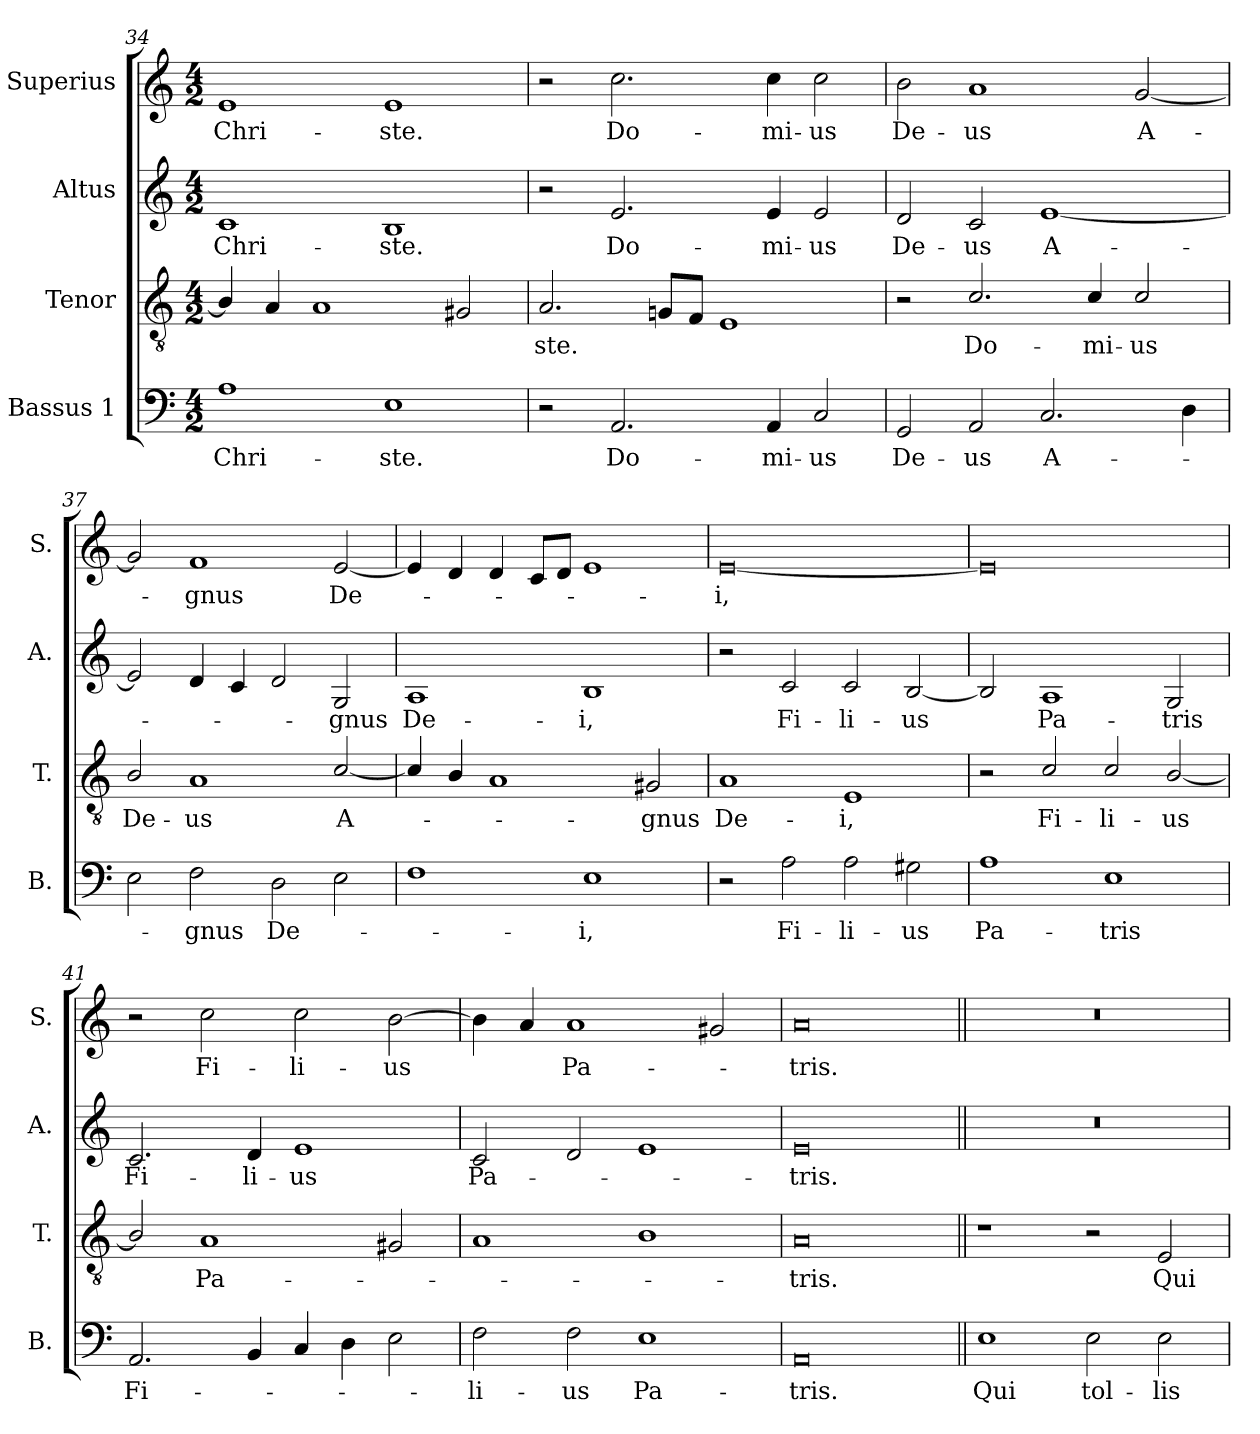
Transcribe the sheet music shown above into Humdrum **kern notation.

**kern	**text	**kern	**text	**kern	**text	**kern	**text
*part4	*part4	*part3	*part3	*part2	*part2	*part1	*part1
*staff4	*staff4	*staff3	*staff3	*staff2	*staff2	*staff1	*staff1
*I"Bassus 1	*	*I"Tenor	*	*I"Altus	*	*I"Superius	*
*I'B.	*	*I'T.	*	*I'A.	*	*I'S.	*
*clefF4	*	*clefGv2	*	*clefG2	*	*clefG2	*
*	*	*ITrd7c12	*	*	*	*	*
*k[]	*	*k[]	*	*k[]	*	*k[]	*
*C:	*	*C:	*	*C:	*	*C:	*
*M4/2	*	*M4/2	*	*M4/2	*	*M4/2	*
=34	=34	=34	=34	=34	=34	=34	=34
1A\	Chri-	4BB/]	.	1c/	Chri-	1e/	Chri-
.	.	4AA/	.	.	.	.	.
.	.	1AA/	.	.	.	.	.
1E\	-ste.	.	.	1B/	-ste.	1e/	-ste.
.	.	2GG#X/	.	.	.	.	.
=35	=35	=35	=35	=35	=35	=35	=35
2r	.	2.AA/	-ste.	2r	.	2r	.
2.AA/	Do-	.	.	2.e/	Do-	2.cc\	Do-
.	.	8GGn/L	.	.	.	.	.
.	.	8FF/J	.	.	.	.	.
.	.	1EE/	.	.	.	.	.
4AA/	-mi-	.	.	4e/	-mi-	4cc\	-mi-
2C/	-us	.	.	2e/	-us	2cc\	-us
=36	=36	=36	=36	=36	=36	=36	=36
2GG/	De-	2r	.	2d/	De-	2b\	De-
2AA/	-us	2.C/	Do-	2c/	-us	1a/	-us
2.C/	A-	.	.	[1e/	A-	.	.
.	.	4C/	-mi-	.	.	.	.
.	.	2C/	-us	.	.	[2g/	A-
4D\	.	.	.	.	.	.	.
=37	=37	=37	=37	=37	=37	=37	=37
2E\	.	2BB/	De-	2e/]	.	2g/]	.
2F\	-gnus	1AA/	-us	4d/	.	1f/	-gnus
.	.	.	.	4c/	.	.	.
2D\	De-	.	.	2d/	.	.	.
2E\	.	[2C/	A-	2G/	-gnus	[2e/	De-
=38	=38	=38	=38	=38	=38	=38	=38
1F\	.	4C/]	.	1A/	De-	4e/]	.
.	.	4BB/	.	.	.	4d/	.
.	.	1AA/	.	.	.	4d/	.
.	.	.	.	.	.	8c/L	.
.	.	.	.	.	.	8d/J	.
1E\	-i,	.	.	1B/	-i,	1e/	.
.	.	2GG#X/	-gnus	.	.	.	.
=39	=39	=39	=39	=39	=39	=39	=39
2r	.	1AA/	De-	2r	.	[0e/	-i,
2A\	Fi-	.	.	2c/	Fi-	.	.
2A\	-li-	1EE/	-i,	2c/	-li-	.	.
2G#X\	-us	.	.	[2B/	-us	.	.
=40	=40	=40	=40	=40	=40	=40	=40
1A\	Pa-	2r	.	2B/]	.	0e/]	.
.	.	2C/	Fi-	1A/	Pa-	.	.
1E\	-tris	2C/	-li-	.	.	.	.
.	.	[2BB/	-us	2G/	-tris	.	.
=41	=41	=41	=41	=41	=41	=41	=41
2.AA/	Fi-	2BB/]	.	2.c/	Fi-	2r	.
.	.	1AA/	Pa-	.	.	2cc\	Fi-
4BB/	.	.	.	4d/	-li-	.	.
4C/	.	.	.	1e/	-us	2cc\	-li-
4D\	.	.	.	.	.	.	.
2E\	.	2GG#X/	.	.	.	[2b\	-us
=42	=42	=42	=42	=42	=42	=42	=42
2F\	-li-	1AA/	.	2c/	Pa-	4b\]	.
.	.	.	.	.	.	4a/	.
2F\	-us	.	.	2d/	.	1a/	Pa-
1E\	Pa-	1BB\	.	1e/	.	.	.
.	.	.	.	.	.	2g#X/	.
=43	=43	=43	=43	=43	=43	=43	=43
0AA/	-tris.	0AA/	-tris.	0e/	-tris.	0a/	-tris.
=44||	=44||	=44||	=44||	=44||	=44||	=44||	=44||
1E\	Qui	1r	.	0r	.	0r	.
2E\	tol-	2r	.	.	.	.	.
2E\	-lis	2EE/	Qui	.	.	.	.
=	=	=	=	=	=	=	=
*-	*-	*-	*-	*-	*-	*-	*-
